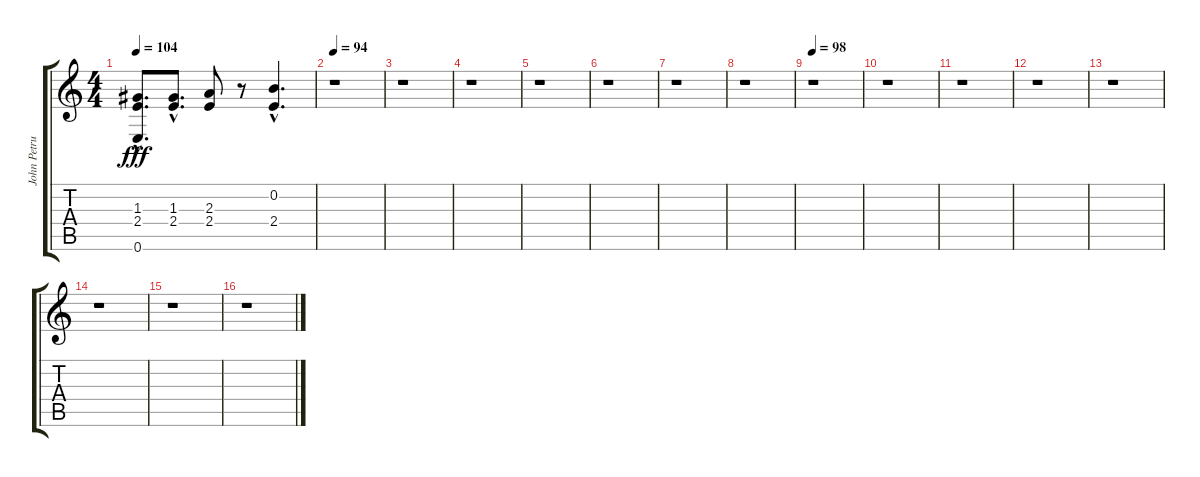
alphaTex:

\track ("John Petrucci 2" "John Petru") {instrument distortionguitar}
\staff {score tabs}
\tuning (E4 B3 G3 D3 A2 E2) {hide}
\ts (4 4)
\tempo 104
\clef g2
\ks c
(1.3{hac} 2.4{hac} 0.6{hac}).8{d dy fff} (1.3{hac} 2.4{hac}).8{d} (2.3 2.4).8 r.8 (0.2{hac} 2.4{hac}).4{d} |
\tempo 94
r.1 |
r.1 |
r.1 |
r.1 |
r.1 |
r.1 |
r.1 |
\tempo 98
r.1 |
r.1 |
r.1 |
r.1 |
r.1 |
r.1 |
r.1 |
r.1
